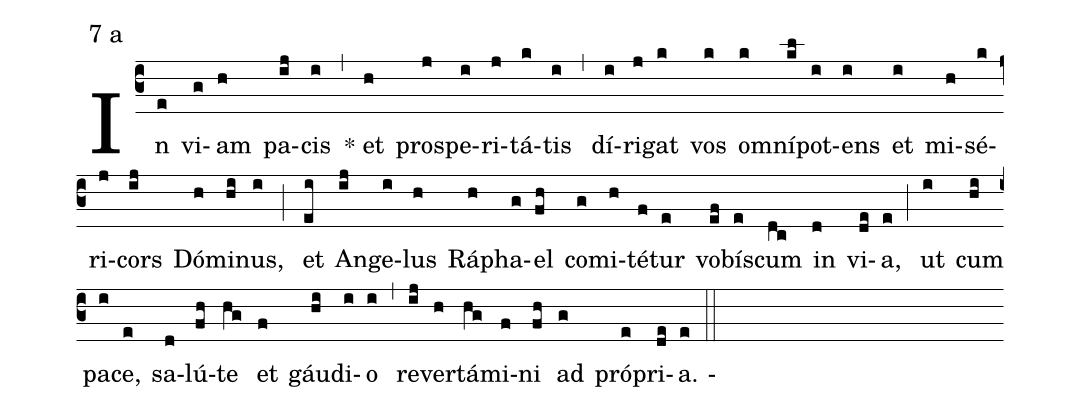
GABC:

mode:7 a;
%%
(c3) In(e) vi(g)am(h) pa(ij)cis(i)(,)* et(h) pro(j)spe(i)ri(j)tá(k)tis (i)(,) dí(i)ri(j)gat(k) vos(k) o(k)mní(kl)pot(i)ens(i) et(i) mi(h)sé(k)ri(j)cors(ij) Dó(h)mi(hi)nus, (i)(;) et(ei) An(ij)ge(i)lus(h) Rá(h)pha(g)el(fh) com(g)i(h)té(f)tur(e) vo(ef)bís(e)cum(dc) in(d) vi(de)a, (e)(;) ut(i) cum(hi) pa(i)ce,(e) sa(d)lú(fh)te(hg) et(f) gáu(hi)di(i)o (i)(,) re(ij)ver(h)tá(hg)mi(f)ni(fh) ad(g) pró(e)pri(de)a. (e)(::)
